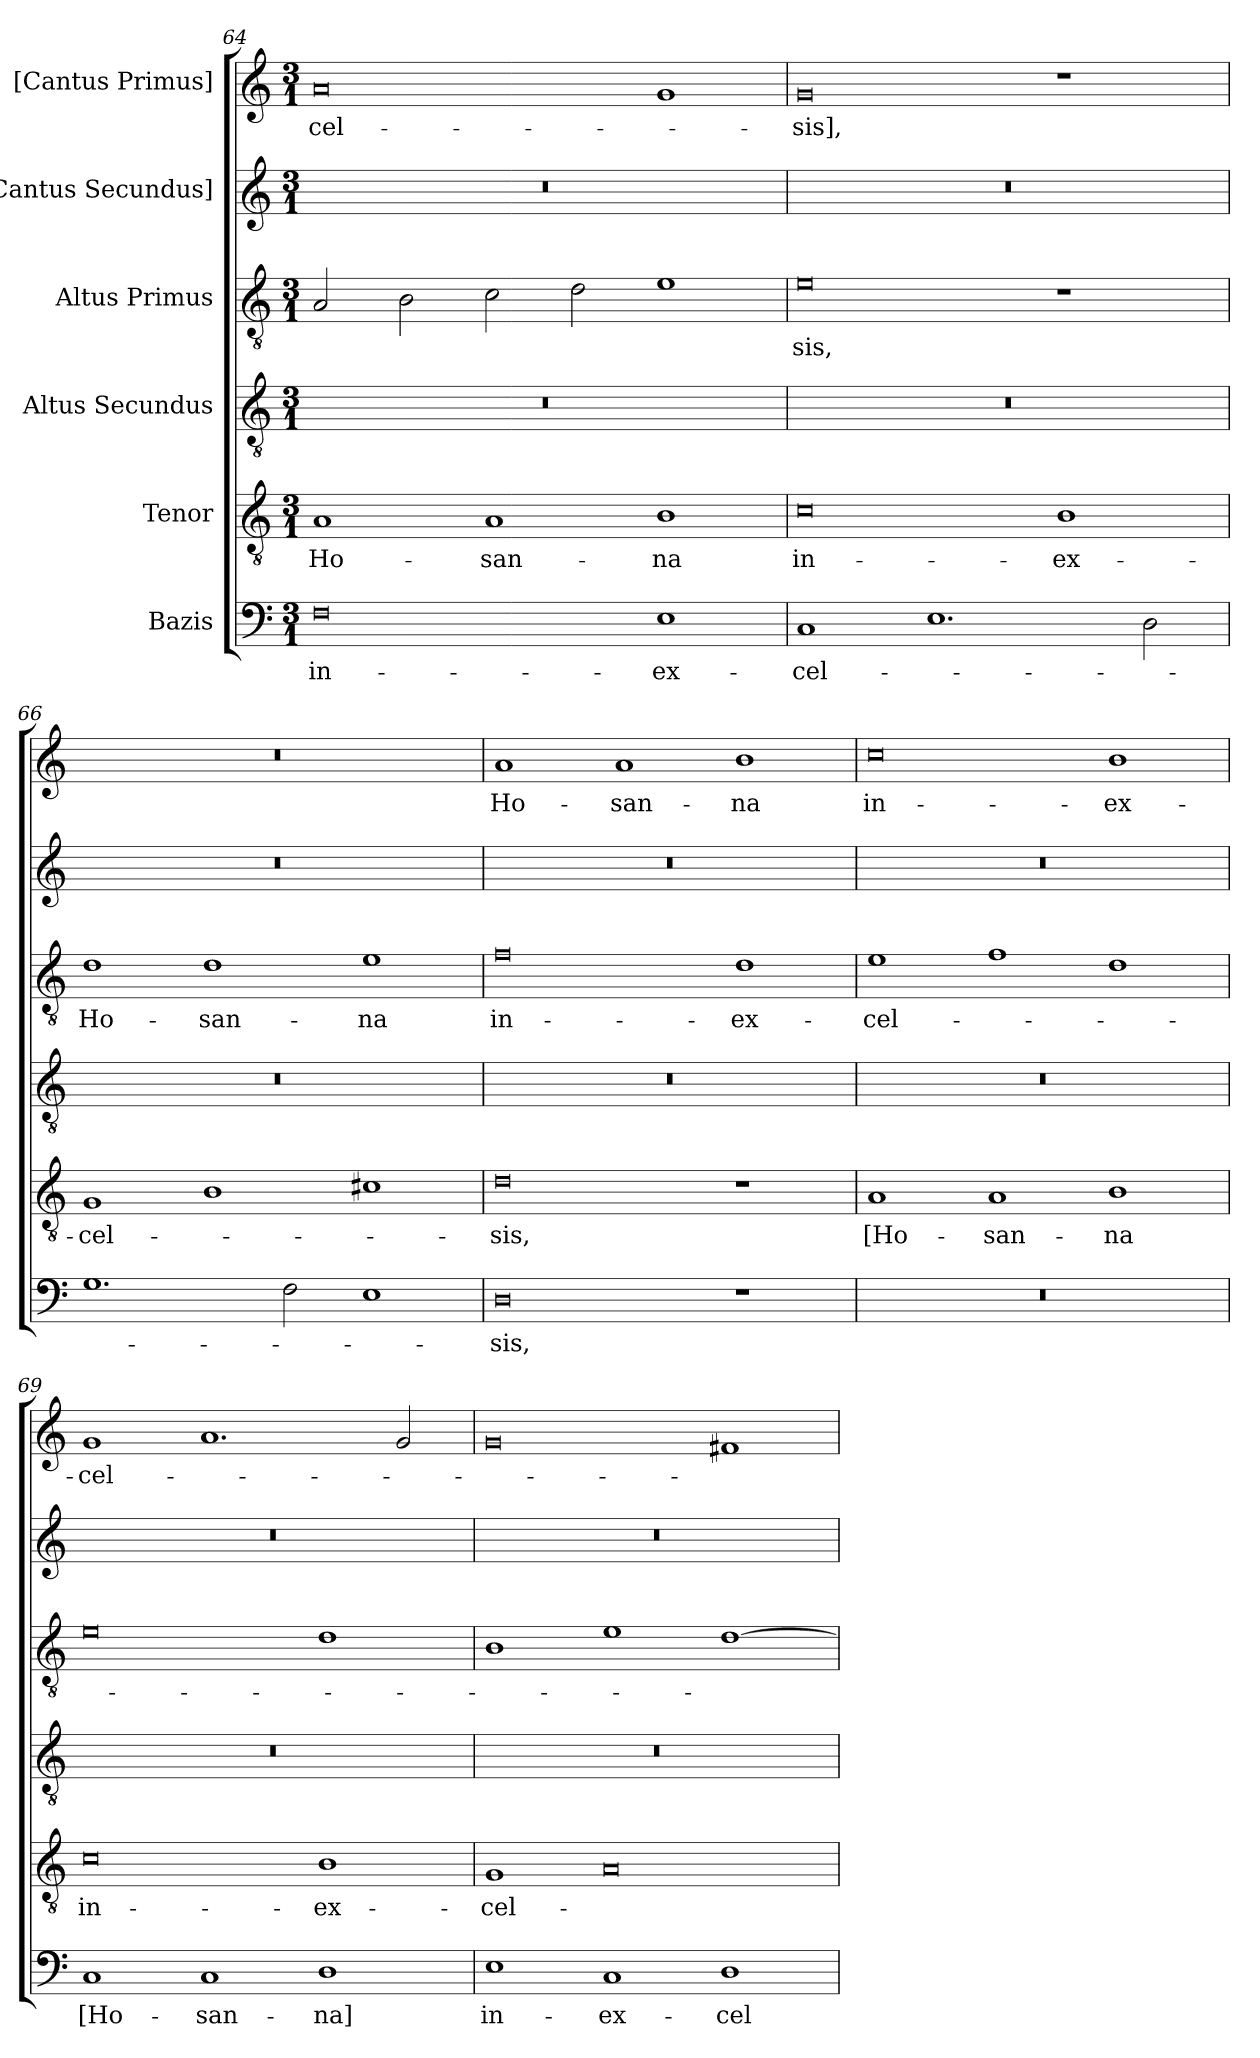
**kern	**text	**kern	**text	**kern	**kern	**text	**kern	**kern	**text
*part6	*part6	*part5	*part5	*part4	*part3	*part3	*part2	*part1	*part1
*staff6	*staff6	*staff5	*staff5	*staff4	*staff3	*staff3	*staff2	*staff1	*staff1
*I"Bazis	*	*I"Tenor	*	*I"Altus Secundus	*I"Altus Primus	*	*I"[Cantus Secundus]	*I"[Cantus Primus]	*
*clefF4	*	*clefGv2	*	*clefGv2	*clefGv2	*	*clefG2	*clefG2	*
*k[]	*	*k[]	*	*k[]	*k[]	*	*k[]	*k[]	*
*M3/1	*	*M3/1	*	*M3/1	*M3/1	*	*M3/1	*M3/1	*
=64	=64	=64	=64	=64	=64	=64	=64	=64	=64
0F\	in-	1A/	Ho-	0.r	2A/	.	0.r	0a/	-cel-
.	.	.	.	.	2B\	.	.	.	.
.	.	1A/	-san-	.	2c\	.	.	.	.
.	.	.	.	.	2d\	.	.	.	.
1E\	ex-	1B\	-na	.	1e\	.	.	1g/	.
=65	=65	=65	=65	=65	=65	=65	=65	=65	=65
1C/	-cel-	0c\	in-	0.r	0e\	-sis,	0.r	0g/	-sis],
1.E\	.	.	.	.	.	.	.	.	.
.	.	1B\	ex-	.	1r	.	.	1r	.
2D\	.	.	.	.	.	.	.	.	.
=66	=66	=66	=66	=66	=66	=66	=66	=66	=66
1.G\	.	1G/	-cel-	0.r	1d\	Ho-	0.r	0.r	.
.	.	1B\	.	.	1d\	-san-	.	.	.
2F\	.	.	.	.	.	.	.	.	.
1E\	.	1c#X\	.	.	1e\	-na	.	.	.
=67	=67	=67	=67	=67	=67	=67	=67	=67	=67
0D\	-sis,	0d\	-sis,	0.r	0f\	in-	0.r	1a/	Ho-
.	.	.	.	.	.	.	.	1a/	-san-
1r	.	1r	.	.	1d\	ex-	.	1b\	-na
=68	=68	=68	=68	=68	=68	=68	=68	=68	=68
0.r	.	1A/	[Ho-	0.r	1e\	-cel-	0.r	0cc\	in-
.	.	1A/	-san-	.	1f\	.	.	.	.
.	.	1B\	-na	.	1d\	.	.	1b\	ex-
=69	=69	=69	=69	=69	=69	=69	=69	=69	=69
1C/	[Ho-	0c\	in-	0.r	0e\	.	0.r	1g/	-cel-
1C/	-san-	.	.	.	.	.	.	1.a/	.
1D\	-na]	1B\	ex-	.	1d\	.	.	.	.
.	.	.	.	.	.	.	.	2g/	.
=70	=70	=70	=70	=70	=70	=70	=70	=70	=70
1E\	in-	1G/	-cel-	0.r	1B\	.	0.r	0g/	.
1C/	ex-	0A/	.	.	1e\	.	.	.	.
1D\	-cel-	.	.	.	[1d\	.	.	1f#X/	.
=	=	=	=	=	=	=	=	=	=
*-	*-	*-	*-	*-	*-	*-	*-	*-	*-
